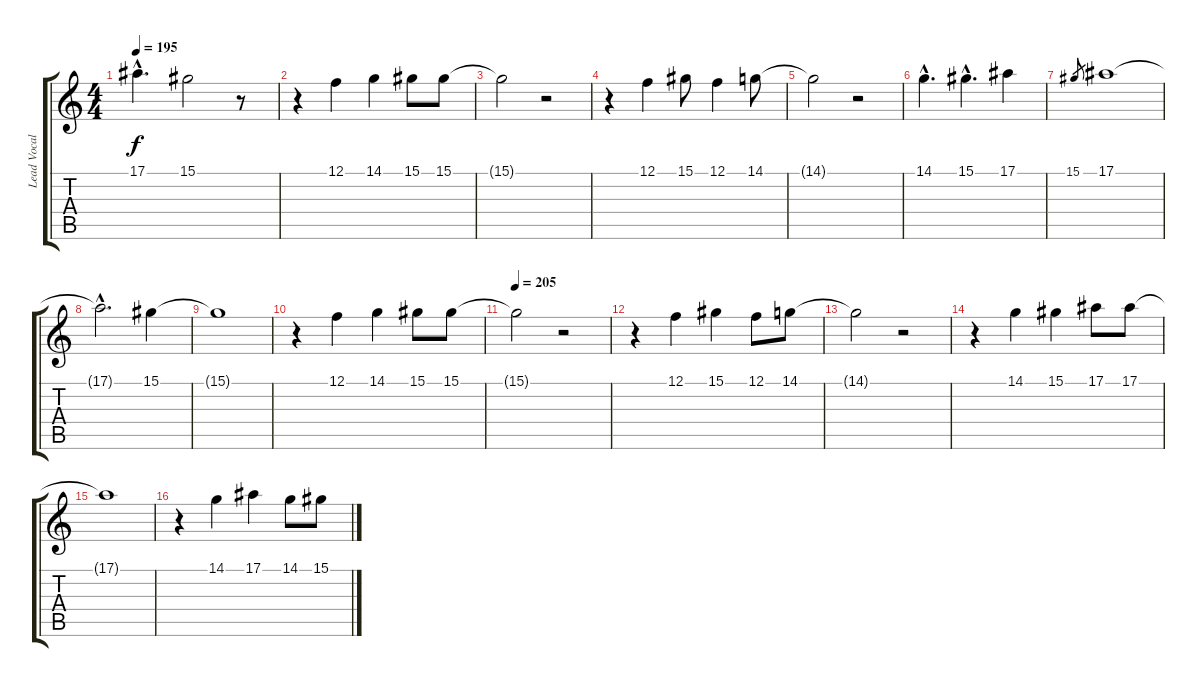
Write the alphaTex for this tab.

\track ("Lead Vocal" "Lead Vocal") {instrument flute}
\staff {score tabs}
\tuning (F4 C4 Ab3 Eb3 Bb2 F2) {hide}
\ts (4 4)
\tempo 195
\clef g2
\ks c
17.1{hac}.4{d dy f} 15.1.2 r.8 |
r.4 12.1.4 14.1.4 15.1.8 15.1.8 |
15.1{t}.2 r.2 |
r.4 12.1.4 15.1.8 12.1.4 14.1.8 |
14.1{t}.2 r.2 |
14.1{hac}.4{d} 15.1{hac}.4{d} 17.1.4 |
15.1.8{gr} 17.1.1 |
17.1{hac t}.2{d} 15.1.4 |
15.1{t}.1 |
r.4 12.1.4 14.1.4 15.1.8 15.1.8 |
\tempo 205
15.1{t}.2 r.2 |
r.4 12.1.4 15.1.4 12.1.8 14.1.8 |
14.1{t}.2 r.2 |
r.4 14.1.4 15.1.4 17.1.8 17.1.8 |
17.1{t}.1 |
r.4 14.1.4 17.1.4 14.1.8 15.1.8
